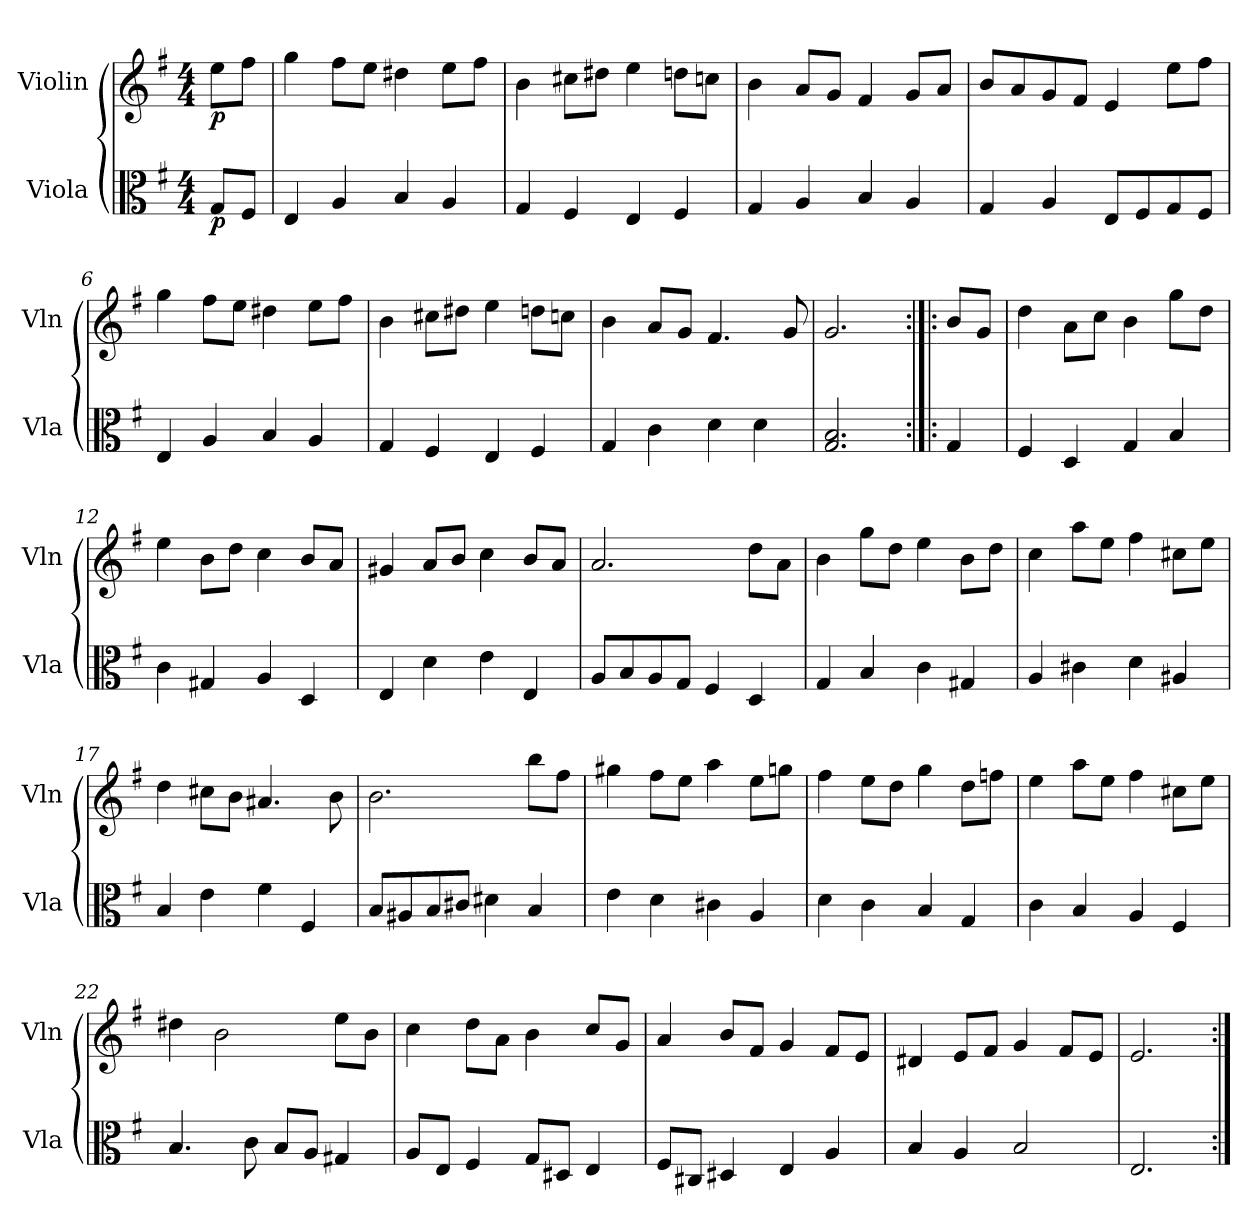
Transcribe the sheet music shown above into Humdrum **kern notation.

**kern	**dynam	**kern	**dynam
*part2	*part2	*part1	*part1
*staff2	*staff2	*staff1	*staff1
*I"Viola	*	*I"Violin	*
*I'Vla	*	*I'Vln	*
*clefC3	*	*clefG2	*
*k[f#]	*	*k[f#]	*
*M4/4	*	*M4/4	*
*MM120	*	*MM120	*
=1	=1	=1	=1
!	!LO:DY:b	!	!LO:DY:b
8G/L	p	8ee\L	p
8F#/J	.	8ff#\J	.
=2	=2	=2	=2
4E/	.	4gg\	.
4A/	.	8ff#\L	.
.	.	8ee\J	.
4B/	.	4dd#X\	.
4A/	.	8ee\L	.
.	.	8ff#\J	.
=3	=3	=3	=3
4G/	.	4b\	.
4F#/	.	8cc#X\L	.
.	.	8dd#X\J	.
4E/	.	4ee\	.
4F#/	.	8ddn\L	.
.	.	8ccn\J	.
=4	=4	=4	=4
4G/	.	4b\	.
4A/	.	8a/L	.
.	.	8g/J	.
4B/	.	4f#/	.
4A/	.	8g/L	.
.	.	8a/J	.
=5	=5	=5	=5
4G/	.	8b/L	.
.	.	8a/	.
4A/	.	8g/	.
.	.	8f#/J	.
8E/L	.	4e/	.
8F#/	.	.	.
8G/	.	8ee\L	.
8F#/J	.	8ff#\J	.
=6	=6	=6	=6
4E/	.	4gg\	.
4A/	.	8ff#\L	.
.	.	8ee\J	.
4B/	.	4dd#X\	.
4A/	.	8ee\L	.
.	.	8ff#\J	.
!!LO:LB:g=z
=7	=7	=7	=7
4G/	.	4b\	.
4F#/	.	8cc#X\L	.
.	.	8dd#X\J	.
4E/	.	4ee\	.
4F#/	.	8ddn\L	.
.	.	8ccn\J	.
=8	=8	=8	=8
4G/	.	4b\	.
4c\	.	8a/L	.
.	.	8g/J	.
4d\	.	4.f#/	.
4d\	.	.	.
.	.	8g/	.
=9	=9	=9	=9
2.G/ 2.B/	.	2.g/	.
=10:|!|:	=10:|!|:	=10:|!|:	=10:|!|:
4G/	.	8b/L	.
.	.	8g/J	.
=11	=11	=11	=11
4F#/	.	4dd\	.
4D/	.	8a\L	.
.	.	8cc\J	.
4G/	.	4b\	.
4B/	.	8gg\L	.
.	.	8dd\J	.
=12	=12	=12	=12
4c\	.	4ee\	.
4G#X/	.	8b\L	.
.	.	8dd\J	.
4A/	.	4cc\	.
4D/	.	8b/L	.
.	.	8a/J	.
=13	=13	=13	=13
4E/	.	4g#X/	.
4d\	.	8a/L	.
.	.	8b/J	.
4e\	.	4cc\	.
4E/	.	8b/L	.
.	.	8a/J	.
!!LO:LB:g=z
=14	=14	=14	=14
8A/L	.	2.a/	.
8B/	.	.	.
8A/	.	.	.
8G/J	.	.	.
4F#/	.	.	.
4D/	.	8dd\L	.
.	.	8a\J	.
=15	=15	=15	=15
4G/	.	4b\	.
4B/	.	8gg\L	.
.	.	8dd\J	.
4c\	.	4ee\	.
4G#X/	.	8b\L	.
.	.	8dd\J	.
=16	=16	=16	=16
4A/	.	4cc\	.
4c#X\	.	8aa\L	.
.	.	8ee\J	.
4d\	.	4ff#\	.
4A#X/	.	8cc#X\L	.
.	.	8ee\J	.
=17	=17	=17	=17
4B/	.	4dd\	.
4e\	.	8cc#X\L	.
.	.	8b\J	.
4f#\	.	4.a#X/	.
4F#/	.	.	.
.	.	8b\	.
=18	=18	=18	=18
8B/L	.	2.b\	.
8A#X/	.	.	.
8B/	.	.	.
8c#X/J	.	.	.
4d#X\	.	.	.
4B/	.	8bb\L	.
.	.	8ff#\J	.
!!LO:LB:g=z
=19	=19	=19	=19
4e\	.	4gg#X\	.
4d\	.	8ff#\L	.
.	.	8ee\J	.
4c#X\	.	4aa\	.
4A/	.	8ee\L	.
.	.	8ggn\J	.
=20	=20	=20	=20
4d\	.	4ff#\	.
4c\	.	8ee\L	.
.	.	8dd\J	.
4B/	.	4gg\	.
4G/	.	8dd\L	.
.	.	8ffn\J	.
=21	=21	=21	=21
4c\	.	4ee\	.
4B/	.	8aa\L	.
.	.	8ee\J	.
4A/	.	4ff#\	.
4F#/	.	8cc#X\L	.
.	.	8ee\J	.
=22	=22	=22	=22
4.B/	.	4dd#X\	.
.	.	2b\	.
8c\	.	.	.
8B/L	.	.	.
8A/J	.	.	.
4G#X/	.	8ee\L	.
.	.	8b\J	.
=23	=23	=23	=23
8A/L	.	4cc\	.
8E/J	.	.	.
4F#/	.	8dd\L	.
.	.	8a\J	.
8G/L	.	4b\	.
8D#X/J	.	.	.
4E/	.	8cc/L	.
.	.	8g/J	.
!!LO:LB:g=z
=24	=24	=24	=24
8F#/L	.	4a/	.
8C#X/J	.	.	.
4D#X/	.	8b/L	.
.	.	8f#/J	.
4E/	.	4g/	.
4A/	.	8f#/L	.
.	.	8e/J	.
=25	=25	=25	=25
4B/	.	4d#X/	.
4A/	.	8e/L	.
.	.	8f#/J	.
2B/	.	4g/	.
.	.	8f#/L	.
.	.	8e/J	.
=26	=26	=26	=26
2.E/	.	2.e/	.
=:|!	=:|!	=:|!	=:|!
*-	*-	*-	*-
